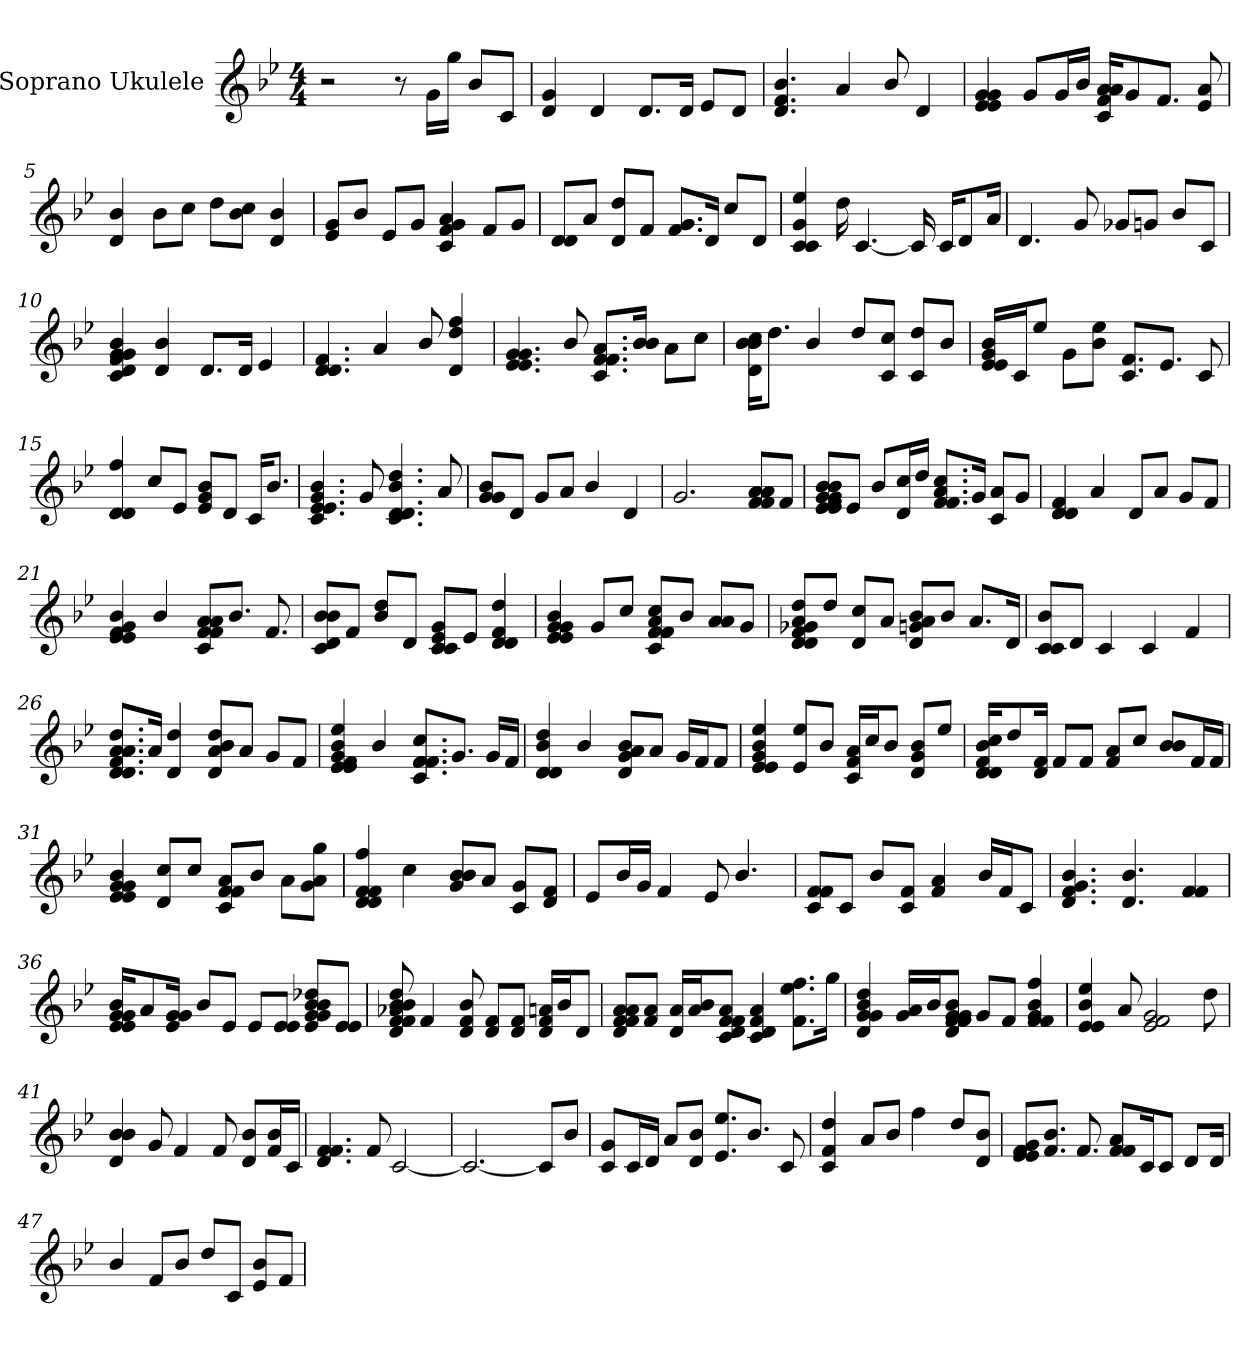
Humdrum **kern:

**kern
*part1
*staff1
*I"Soprano Ukulele
*clefG2
*k[b-e-]
*B-:
*M4/4
*MM79
=1
2r
8r
16g\LL
16gg\JJ
8b-/L
8c/J
=2
4g/ 4d/
4d/
8.d/L
16d/Jk
8e-/L
8d/J
=3
4.d/ 4.f/ 4.b-/
4a/
8b-/
4d/
=4
4g/ 4g/ 4e-/ 4e-/
8g/L
16g/L
16b-/JJ
16f/ 16a/ 16a/ 16c/KL
8g/
8.f/J
8a/ 8e-/
=5
4b-/ 4d/
8b-\L
8cc\J
8dd\L
8cc\ 8b-\J
4d/ 4b-/
=6
8e-/ 8g/L
8b-/J
8e-/L
8g/J
4f/ 4g/ 4a/ 4c/
8f/L
8g/J
=7
8d/ 8d/L
8a/J
8d/ 8dd/L
8f/J
8.g/ 8.f/L
16d/Jk
8cc/L
8d/J
=8
4ee-\ 4g/ 4c/ 4c/
16dd\
[4.c/
16c/]
16c/KL
8d/
16a/Jk
=9
4.d/
8g/
8g-/L
8g/J
8b-/L
8c/J
=10
4g/ 4f/ 4d/ 4b-/ 4c/ 4g/
4d/ 4b-/
8.d/L
16d/Jk
4e-/
=11
4.f/ 4.d/ 4.d/ 4.d/
4a/
8b-/
4d/ 4dd\ 4ff\
=12
4.g/ 4.e-/ 4.e-/ 4.g/
8b-/
8.a/ 8.f/ 8.f/ 8.c/L
16b-/ 16b-/Jk
8a\L
8cc\J
=13
16b-\ 16d\ 16b-\ 16cc\KL
8.dd\J
4b-/
8dd/L
8cc/ 8c/J
8c/ 8dd/L
8b-/J
=14
16b-/ 16e-/ 16g/ 16e-/LL
16c/J
8ee-/J
8g\L
8b-\ 8ee-\J
8.f/ 8.c/L
8.e-/J
8c/
=15
4d/ 4d/ 4d/ 4ff\
8cc/L
8e-/J
8e-/ 8b-/ 8g/L
8d/J
16c/KL
8.b-/J
=16
4.g/ 4.e-/ 4.b-/ 4.e-/ 4.c/
8g/
4.c/ 4.d/ 4.b-/ 4.d/ 4.dd\
8a/
=17
8b-/ 8g/ 8g/L
8d/J
8g/L
8a/J
4b-/
4d/
=18
2.g/
8f/ 8a/ 8a/ 8f/L
8f/J
=19
8f/ 8b-/ 8g/ 8e-/ 8e-/ 8g/ 8b-/ 8e-/L
8e-/J
8b-/L
16d/ 16cc/L
16dd/JJ
8.cc/ 8.f/ 8.a/ 8.f/L
16g/Jk
8c/ 8a/L
8g/J
=20
4d/ 4f/ 4d/ 4d/
4a/
8d/L
8a/J
8g/L
8f/J
=21
4e-/ 4g/ 4b-/ 4e-/ 4f/
4b-/
8c/ 8f/ 8f/ 8a/ 8a/L
8.b-/J
8.f/
=22
8d/ 8b-/ 8c/ 8b-/L
8f/J
8b-/ 8dd/L
8d/J
8g/ 8c/ 8e-/ 8c/ 8c/L
8e-/J
4d/ 4f/ 4d/ 4dd\
=23
4e-/ 4e-/ 4g/ 4e-/ 4g/ 4b-/
8g/L
8cc/J
8f/ 8f/ 8f/ 8c/ 8a/ 8cc/L
8b-/J
8a/ 8a/L
8g/J
=24
8g-/ 8d/ 8a/ 8dd/ 8d/ 8d/ 8f/L
8dd/J
8cc/ 8d/L
8a/J
8b-/ 8d/ 8g/ 8a/L
8b-/J
8.a/L
16d/Jk
=25
8c/ 8b-/ 8c/L
8d/J
4c/
4c/
4f/
=26
8.d/ 8.dd/ 8.d/ 8.f/ 8.d/ 8.a/ 8.a/L
16a/Jk
4dd\ 4d/
8b-/ 8dd/ 8d/ 8a/L
8a/J
8g/L
8f/J
=27
4ee-\ 4b-/ 4f/ 4e-/ 4e-/ 4g/ 4e-/
4b-/
8.f/ 8.f/ 8.f/ 8.cc/ 8.c/L
8.g/J
16g/LL
16f/JJ
=28
4d/ 4d/ 4d/ 4b-/ 4dd\
4b-/
8d/ 8a/ 8b-/ 8g/L
8a/J
16g/LL
16f/J
8f/J
=29
4ee-\ 4b-/ 4e-/ 4g/ 4e-/
8ee-/ 8e-/L
8b-/J
16f/ 16c/ 16a/LL
16cc/J
8b-/J
8b-/ 8g/ 8d/L
8ee-/J
=30
16cc/ 16b-/ 16d/ 16d/ 16f/ 16d/KL
8dd/
16f/ 16d/Jk
8f/L
8f/J
8f/ 8a/L
8cc/J
8b-/ 8b-/L
16f/L
16f/JJ
=31
4g/ 4b-/ 4e-/ 4e-/ 4g/
8d/ 8cc/L
8cc/J
8f/ 8a/ 8f/ 8c/L
8b-/J
8a\L
8g\ 8gg\ 8a\J
=32
4f/ 4ff\ 4f/ 4d/ 4d/
4cc\
8b-/ 8g/ 8b-/L
8a/J
8g/ 8c/L
8d/ 8f/J
=33
8e-/L
16b-/L
16g/JJ
4f/
8e-/
4.b-/
=34
8f/ 8f/ 8c/L
8c/J
8b-/L
8f/ 8c/J
4f/ 4a/
16b-/LL
16f/J
8c/J
=35
4.d/ 4.f/ 4.b-/ 4.g/
4.d/ 4.b-/
4f/ 4f/
=36
16g/ 16b-/ 16g/ 16e-/ 16e-/KL
8a/
16g/ 16e-/ 16g/Jk
8b-/L
8e-/J
8e-/L
8e-/ 8e-/J
8dd-/ 8e-/ 8b-/ 8g/ 8b-/ 8g/L
8e-/ 8e-/J
=37
8f/ 8b-/ 8d/ 8b-/ 8f/ 8dd\ 8a-/
4f/
8f/ 8b-/ 8d/
8d/ 8f/L
8d/ 8f/J
16d/ 16a/ 16f/LL
16b-/J
8d/J
=38
8a/ 8a/ 8f/ 8f/ 8d/L
8f/ 8a/J
16a/ 16d/LL
16b-/ 16a/J
8f/ 8d/ 8a/ 8c/ 8f/J
4a/ 4d/ 4f/ 4c/
8.ff\ 8.f\ 8.ee-\L
16gg\Jk
=39
4g/ 4g/ 4g/ 4b-/ 4dd\ 4d/
16a/ 16g/LL
16b-/J
8g/ 8d/ 8f/ 8b-/ 8f/ 8g/J
8g/L
8f/J
4f/ 4b-/ 4f/ 4ff\ 4g/
=40
4ee-\ 4b-/ 4e-/ 4e-/
8a/
2e-/ 2f/ 2g/
8dd\
=41
4b-/ 4b-/ 4d/ 4b-/
8g/
4f/
8f/
8d/ 8b-/L
16f/ 16b-/L
16c/JJ
=42
4.f/ 4.f/ 4.d/
8f/
[2c/
=43
2.c/_
8c/L]
8b-/J
=44
8c/ 8g/L
16c/L
16d/JJ
8a/L
8b-/ 8d/J
8.ee-/ 8.e-/L
8.b-/J
8c/
=45
4c/ 4f/ 4dd\
8a/L
8b-/J
4ff\
8dd/L
8b-/ 8d/J
=46
8e-/ 8f/ 8e-/ 8g/L
8.f/ 8.b-/J
8.f/
8a/ 8f/ 8f/L
16c/K
8c/J
8d/L
16d/Jk
=47
4b-/
8f/L
8b-/J
8dd/L
8c/J
8e-/ 8b-/L
8f/J
=
*-
